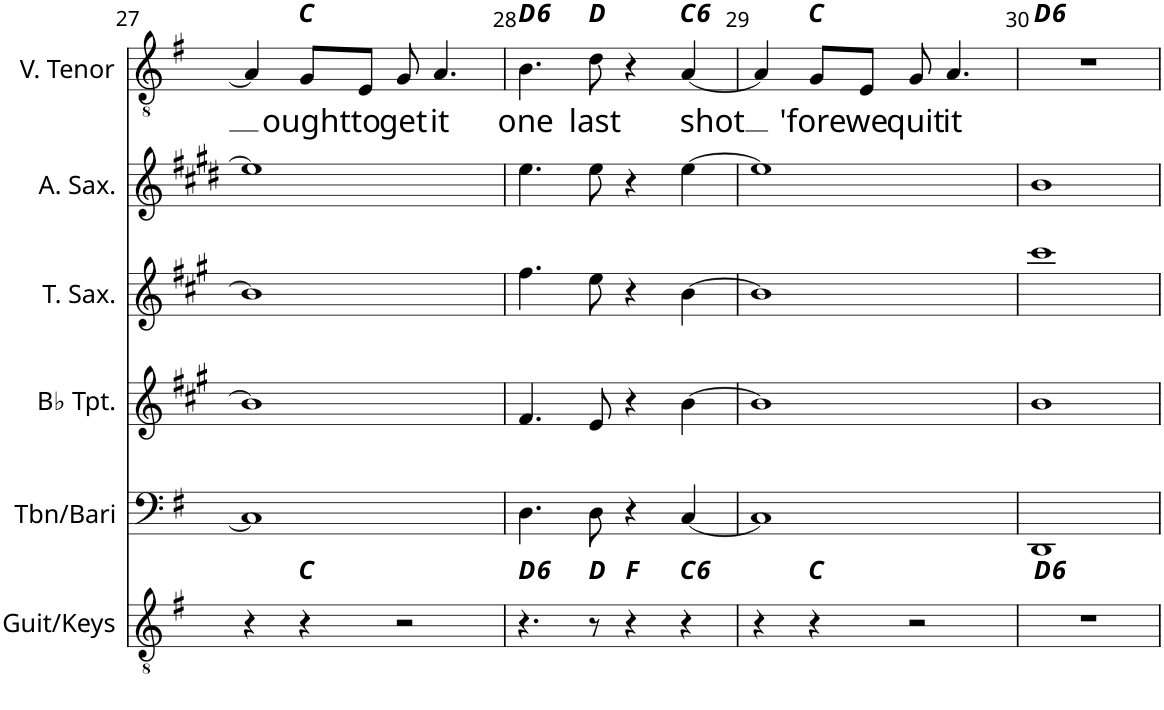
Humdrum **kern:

**kern	**harte	**kern	**kern	**kern	**kern	**kern	**text	**harte
*part6	*part6	*part5	*part4	*part3	*part2	*part1	*part1	*part1
*staff6	*	*staff5	*staff4	*staff3	*staff2	*staff1	*staff1	*
*I"Guit/Keys	*	*I"Tbn/Bari	*I"Bb Trumpet	*I"Tenor Saxophone	*I"Alto Saxophone	*I"V. Tenor	*	*
*I'Guit/Keys	*	*I'Tbn/Bari	*I'Bb Tpt.	*I'T. Sax.	*I'A. Sax.	*I'V. Tenor	*	*
!!LO:PB:g=z
*clefGv2	*	*clefF4	*clefG2	*clefG2	*clefG2	*clefGv2	*	*
*	*	*	*Trd1c2	*Trd8c14	*Trd5c9	*	*	*
*k[f#]	*	*k[f#]	*k[f#c#g#]	*k[f#c#g#]	*k[f#c#g#d#]	*k[f#]	*	*
*M4/4	*	*M4/4	*M4/4	*M4/4	*M4/4	*M4/4	*	*
=27	=27	=27	=27	=27	=27	=27	=27	=27
4r	.	1C]	1b]	1b]	1ee]	4A/]	.	.
!	!	!	!	!	!	!	!LO:LY:b	!
4r	C:maj	.	.	.	.	8G/L	ought	C:maj
!	!	!	!	!	!	!	!LO:LY:b	!
.	.	.	.	.	.	8E/J	to	.
!	!	!	!	!	!	!	!LO:LY:b	!
2r	.	.	.	.	.	8G/	get	.
!	!	!	!	!	!	!	!LO:LY:b	!
.	.	.	.	.	.	4.A/	it	.
=28	=28	=28	=28	=28	=28	=28	=28	=28
!	!LO:H:kt=6	!	!	!	!	!	!LO:LY:b	!LO:H:kt=6
4.r	D:maj6	4.D\	4.f#/	4.ff#\	4.ee\	4.B\	one	D:maj6
!	!	!	!	!	!	!	!LO:LY:b	!
8r	D:maj	8D\	8e/	8ee\	8ee\	8d\	last	D:maj
4r	F:maj	4r	4r	4r	4r	4r	.	.
!	!LO:H:kt=6	!	!	!	!	!	!LO:LY:b	!LO:H:kt=6
4r	C:maj6	[4C/	[4b\	[4b\	[4ee\	[4A/	shot	C:maj6
=29	=29	=29	=29	=29	=29	=29	=29	=29
4r	.	1C]	1b]	1b]	1ee]	4A/]	.	.
!	!	!	!	!	!	!	!LO:LY:b	!
4r	C:maj	.	.	.	.	8G/L	'fore	C:maj
!	!	!	!	!	!	!	!LO:LY:b	!
.	.	.	.	.	.	8E/J	we	.
!	!	!	!	!	!	!	!LO:LY:b	!
2r	.	.	.	.	.	8G/	quit	.
!	!	!	!	!	!	!	!LO:LY:b	!
.	.	.	.	.	.	4.A/	it	.
=30	=30	=30	=30	=30	=30	=30	=30	=30
!	!LO:H:kt=6	!	!	!	!	!	!	!LO:H:kt=6
1r	D:maj6	1DD	1b	1ccc#	1b	1r	.	D:maj6
=	=	=	=	=	=	=	=	=
*-	*-	*-	*-	*-	*-	*-	*-	*-
